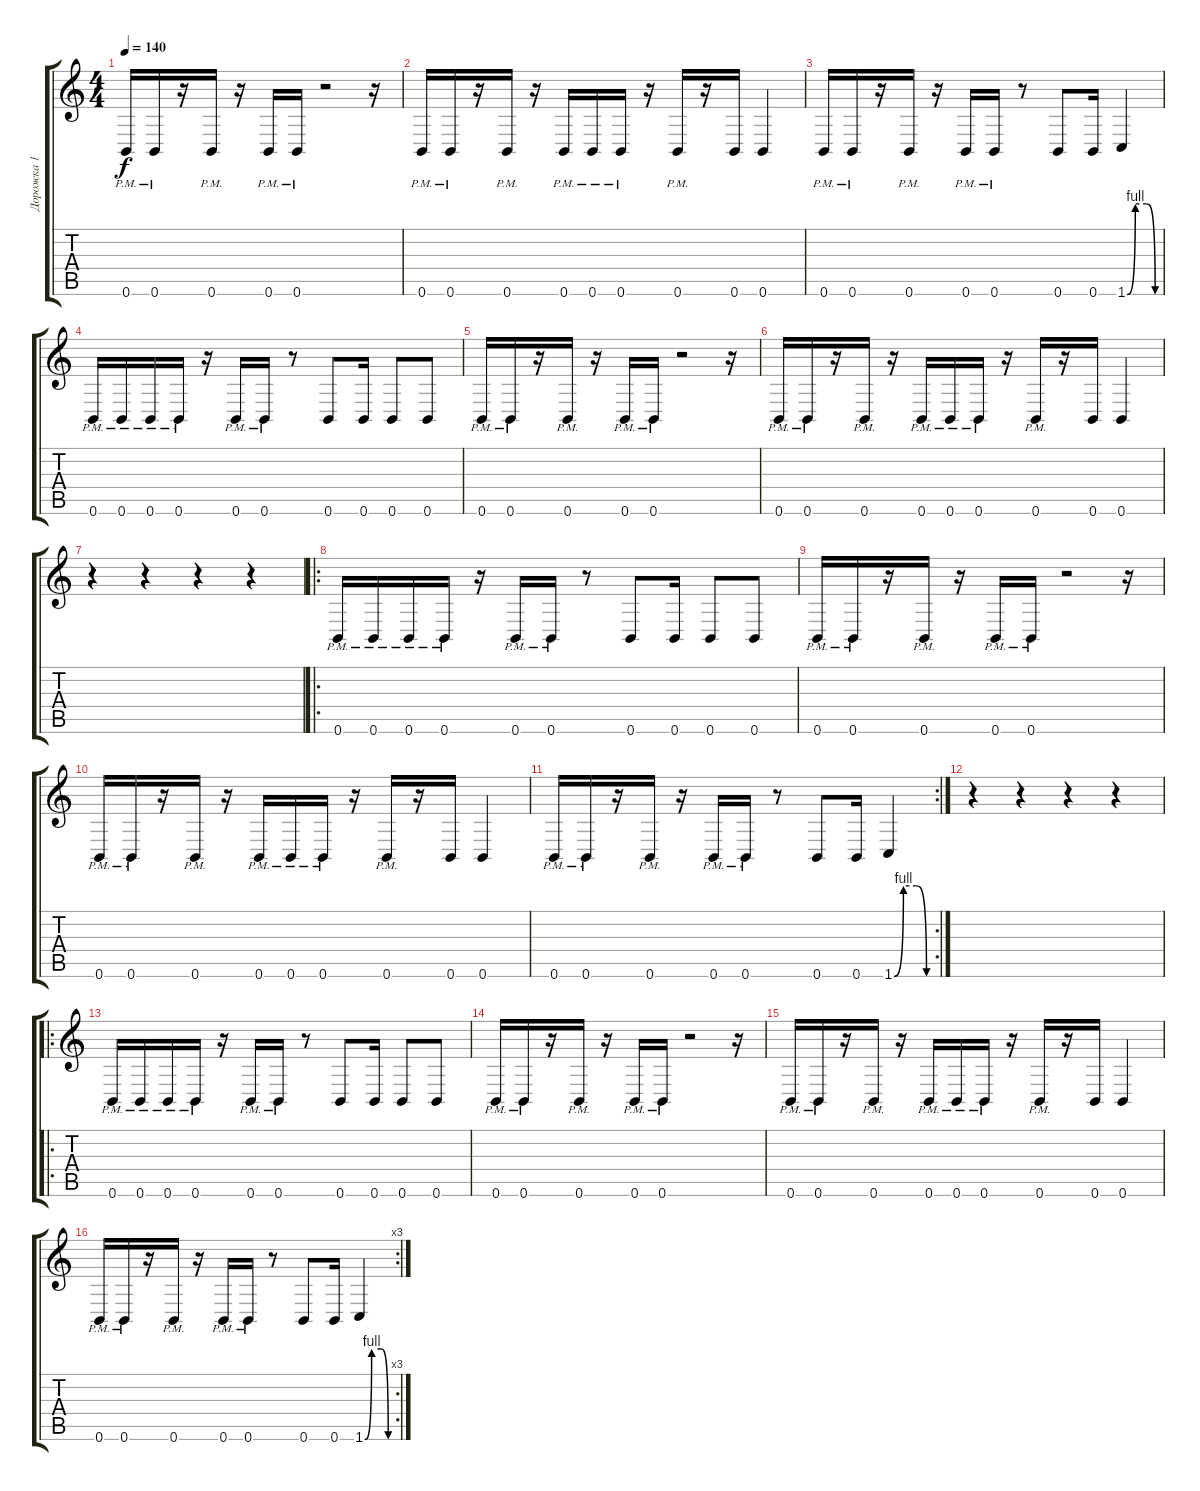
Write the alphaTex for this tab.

\track ("Дорожка 1" "Дорожка 1") {instrument distortionguitar}
\staff {score tabs}
\tuning (Db4 Ab3 E3 B2 Gb2 B1) {hide}
\ts (4 4)
\tempo 140
\clef g2
\ks c
0.6{pm}.16{dy f} 0.6{pm}.16 r.16 0.6{pm}.16 r.16 0.6{pm}.16 0.6{pm}.16 r.2 r.16 |
0.6{pm}.16 0.6{pm}.16 r.16 0.6{pm}.16 r.16 0.6{pm}.16 0.6{pm}.16 0.6{pm}.16 r.16 0.6{pm}.16 r.16 0.6.16 0.6.4 |
0.6{pm}.16 0.6{pm}.16 r.16 0.6{pm}.16 r.16 0.6{pm}.16 0.6{pm}.16 r.8 0.6.8 0.6.16 1.6{be (custom 0 0 15 4 36 4 52 0 60 0)}.4 |
0.6{pm}.16 0.6{pm}.16 0.6{pm}.16 0.6{pm}.16 r.16 0.6{pm}.16 0.6{pm}.16 r.8 0.6.8 0.6.16 0.6.8 0.6.8 |
0.6{pm}.16 0.6{pm}.16 r.16 0.6{pm}.16 r.16 0.6{pm}.16 0.6{pm}.16 r.2 r.16 |
0.6{pm}.16 0.6{pm}.16 r.16 0.6{pm}.16 r.16 0.6{pm}.16 0.6{pm}.16 0.6{pm}.16 r.16 0.6{pm}.16 r.16 0.6.16 0.6.4 |
r.4 r.4 r.4 r.4 |
\ro
0.6{pm}.16 0.6{pm}.16 0.6{pm}.16 0.6{pm}.16 r.16 0.6{pm}.16 0.6{pm}.16 r.8 0.6.8 0.6.16 0.6.8 0.6.8 |
0.6{pm}.16 0.6{pm}.16 r.16 0.6{pm}.16 r.16 0.6{pm}.16 0.6{pm}.16 r.2 r.16 |
0.6{pm}.16 0.6{pm}.16 r.16 0.6{pm}.16 r.16 0.6{pm}.16 0.6{pm}.16 0.6{pm}.16 r.16 0.6{pm}.16 r.16 0.6.16 0.6.4 |
\rc 2
0.6{pm}.16 0.6{pm}.16 r.16 0.6{pm}.16 r.16 0.6{pm}.16 0.6{pm}.16 r.8 0.6.8 0.6.16 1.6{be (custom 0 0 15 4 36 4 52 0 60 0)}.4 |
r.4 r.4 r.4 r.4 |
\ro
0.6{pm}.16 0.6{pm}.16 0.6{pm}.16 0.6{pm}.16 r.16 0.6{pm}.16 0.6{pm}.16 r.8 0.6.8 0.6.16 0.6.8 0.6.8 |
0.6{pm}.16 0.6{pm}.16 r.16 0.6{pm}.16 r.16 0.6{pm}.16 0.6{pm}.16 r.2 r.16 |
0.6{pm}.16 0.6{pm}.16 r.16 0.6{pm}.16 r.16 0.6{pm}.16 0.6{pm}.16 0.6{pm}.16 r.16 0.6{pm}.16 r.16 0.6.16 0.6.4 |
\rc 3
0.6{pm}.16 0.6{pm}.16 r.16 0.6{pm}.16 r.16 0.6{pm}.16 0.6{pm}.16 r.8 0.6.8 0.6.16 1.6{be (custom 0 0 15 4 36 4 52 0 60 0)}.4
